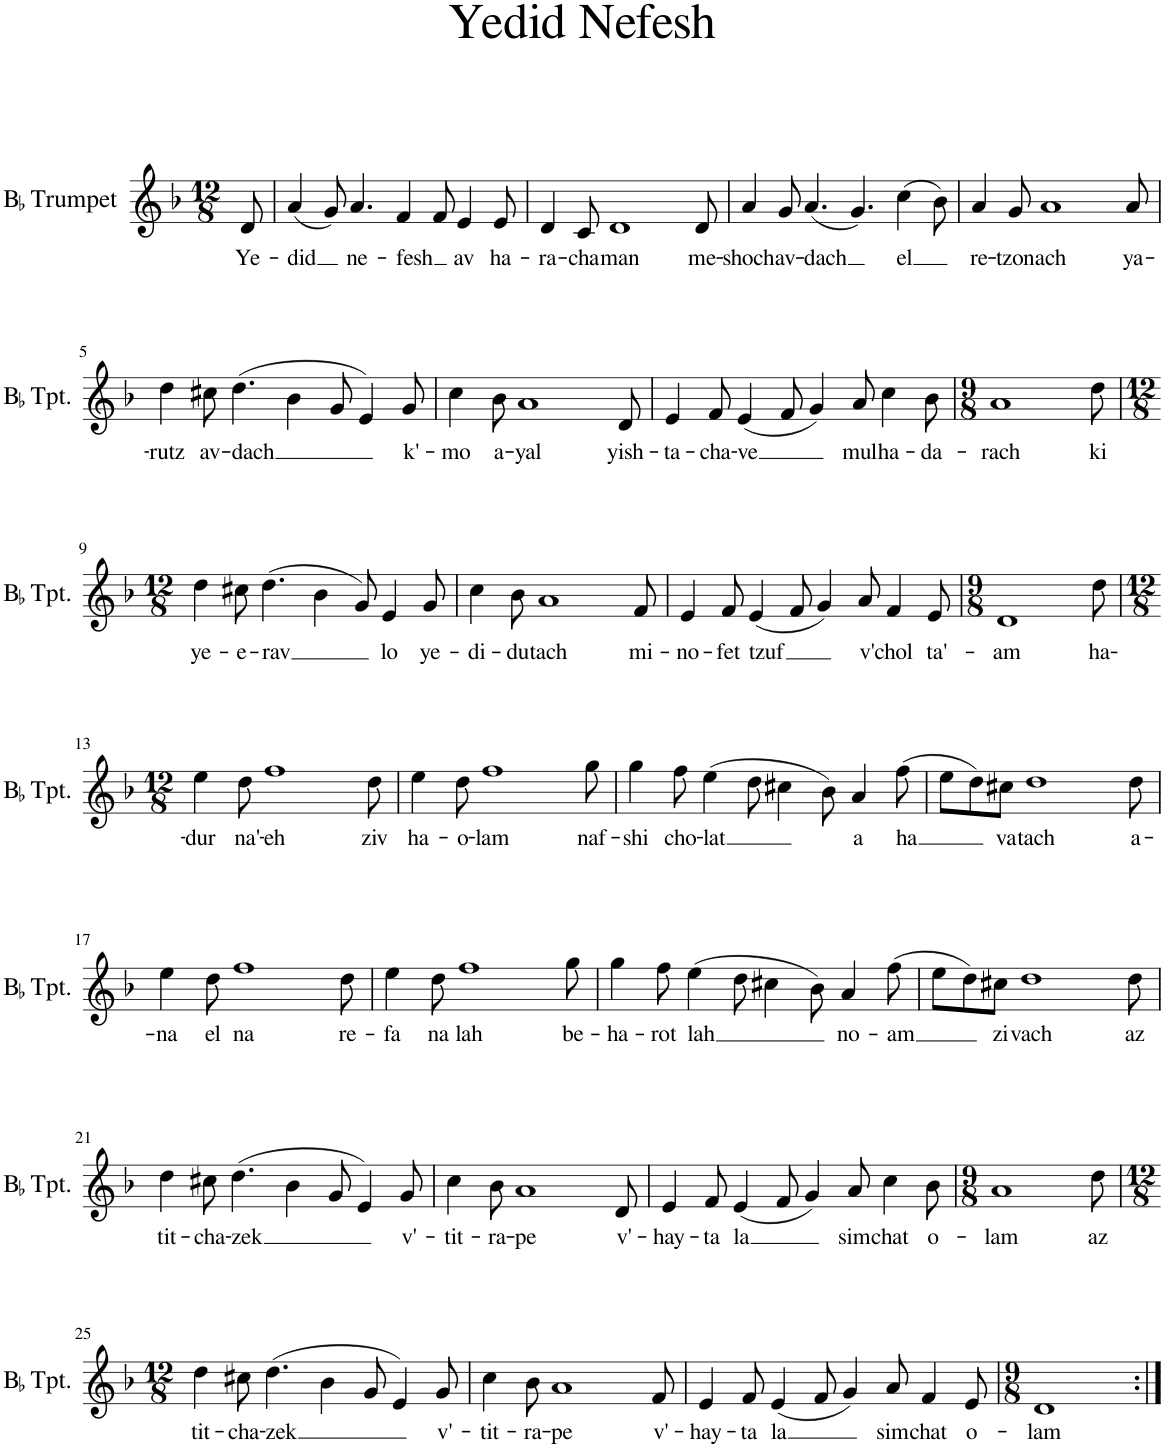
**kern	**text
*part1	*part1
*staff1	*staff1
*I"BaccidentalFlat Trumpet	*
*I'BaccidentalFlat Tpt.	*
*clefG2	*
*Trd1c2	*
*k[b-]	*
*M12/8	*
=	=
!	!LO:LY:b
8d/	Ye-
=1	=1
!	!LO:LY:b
(4a/	-did
8g/)	.
!	!LO:LY:b
4.a/	ne-
!	!LO:LY:b
4f/	-fesh
8f/	.
!	!LO:LY:b
4e/	av
!	!LO:LY:b
8e/	ha-
=2	=2
!	!LO:LY:b
4d/	-ra-
!	!LO:LY:b
8c/	-cha-
!	!LO:LY:b
1d	-man
!	!LO:LY:b
8d/	me-
=3	=3
!	!LO:LY:b
4a/	-shoch
!	!LO:LY:b
8g/	av-
!	!LO:LY:b
(4.a/	-dach
4.g/)	.
!	!LO:LY:b
(4cc\	el
8b-\)	.
=4	=4
!	!LO:LY:b
4a/	re-
!	!LO:LY:b
8g/	-tzon-
!	!LO:LY:b
1a	-ach
!	!LO:LY:b
8a/	ya-
!!LO:LB:g=z
=5	=5
!	!LO:LY:b
4dd\	-rutz
!	!LO:LY:b
8cc#X\	av-
!	!LO:LY:b
(4.dd\	-dach
4b-\	.
8g/	.
4e/)	.
!	!LO:LY:b
8g/	k'-
=6	=6
!	!LO:LY:b
4cc\	-mo
!	!LO:LY:b
8b-\	a-
!	!LO:LY:b
1a	-yal
!	!LO:LY:b
8d/	yish-
=7	=7
!	!LO:LY:b
4e/	-ta-
!	!LO:LY:b
8f/	-cha-
!	!LO:LY:b
(4e/	-ve
8f/	.
4g/)	.
!	!LO:LY:b
8a/	mul
!	!LO:LY:b
4cc\	ha-
!	!LO:LY:b
8b-\	-da-
=8	=8
*M9/8	*
!	!LO:LY:b
1a	-rach
!	!LO:LY:b
8dd\	ki
!!LO:LB:g=z
=9	=9
*M12/8	*
!	!LO:LY:b
4dd\	ye-
!	!LO:LY:b
8cc#X\	-e-
!	!LO:LY:b
(4.dd\	-rav
4b-\	.
8g/)	.
!	!LO:LY:b
4e/	lo
!	!LO:LY:b
8g/	ye-
=10	=10
!	!LO:LY:b
4cc\	-di-
!	!LO:LY:b
8b-\	-du-
!	!LO:LY:b
1a	-tach
!	!LO:LY:b
8f/	mi-
=11	=11
!	!LO:LY:b
4e/	-no-
!	!LO:LY:b
8f/	-fet
!	!LO:LY:b
(4e/	tzuf
8f/	.
4g/)	.
!	!LO:LY:b
8a/	v'-
!	!LO:LY:b
4f/	-chol
!	!LO:LY:b
8e/	ta'-
=12	=12
*M9/8	*
!	!LO:LY:b
1d	-am
!	!LO:LY:b
8dd\	ha-
!!LO:LB:g=z
=13	=13
*M12/8	*
!	!LO:LY:b
4ee\	-dur
!	!LO:LY:b
8dd\	na'-
!	!LO:LY:b
1ff	-eh
!	!LO:LY:b
8dd\	ziv
=14	=14
!	!LO:LY:b
4ee\	ha-
!	!LO:LY:b
8dd\	-o-
!	!LO:LY:b
1ff	-lam
!	!LO:LY:b
8gg\	naf-
=15	=15
!	!LO:LY:b
4gg\	-shi
!	!LO:LY:b
8ff\	cho-
!	!LO:LY:b
(4ee\	-lat
8dd\	.
4cc#X\	.
8b-\)	.
!	!LO:LY:b
4a/	a
!	!LO:LY:b
(8ff\	ha
=16	=16
8ee\L	.
8dd\)	.
!	!LO:LY:b
8cc#X\J	va-
!	!LO:LY:b
1dd	-tach
!	!LO:LY:b
8dd\	a-
!!LO:LB:g=z
=17	=17
!	!LO:LY:b
4ee\	-na
!	!LO:LY:b
8dd\	el
!	!LO:LY:b
1ff	na
!	!LO:LY:b
8dd\	re-
=18	=18
!	!LO:LY:b
4ee\	-fa
!	!LO:LY:b
8dd\	na
!	!LO:LY:b
1ff	lah
!	!LO:LY:b
8gg\	be-
=19	=19
!	!LO:LY:b
4gg\	-ha-
!	!LO:LY:b
8ff\	-rot
!	!LO:LY:b
(4ee\	lah
8dd\	.
4cc#X\	.
8b-\)	.
!	!LO:LY:b
4a/	no-
!	!LO:LY:b
(8ff\	-am
=20	=20
8ee\L	.
8dd\)	.
!	!LO:LY:b
8cc#X\J	zi-
!	!LO:LY:b
1dd	-vach
!	!LO:LY:b
8dd\	az
!!LO:LB:g=z
=21	=21
!	!LO:LY:b
4dd\	tit-
!	!LO:LY:b
8cc#X\	-cha-
!	!LO:LY:b
(4.dd\	-zek
4b-\	.
8g/	.
4e/)	.
!	!LO:LY:b
8g/	v'-
=22	=22
!	!LO:LY:b
4cc\	-tit-
!	!LO:LY:b
8b-\	-ra-
!	!LO:LY:b
1a	-pe
!	!LO:LY:b
8d/	v'-
=23	=23
!	!LO:LY:b
4e/	-hay-
!	!LO:LY:b
8f/	-ta
!	!LO:LY:b
(4e/	la
8f/	.
4g/)	.
!	!LO:LY:b
8a/	sim-
!	!LO:LY:b
4cc\	-chat
!	!LO:LY:b
8b-\	o-
=24	=24
*M9/8	*
!	!LO:LY:b
1a	-lam
!	!LO:LY:b
8dd\	az
!!LO:LB:g=z
=25	=25
*M12/8	*
!	!LO:LY:b
4dd\	tit-
!	!LO:LY:b
8cc#X\	-cha-
!	!LO:LY:b
(4.dd\	-zek
4b-\	.
8g/	.
4e/)	.
!	!LO:LY:b
8g/	v'-
=26	=26
!	!LO:LY:b
4cc\	-tit-
!	!LO:LY:b
8b-\	-ra-
!	!LO:LY:b
1a	-pe
!	!LO:LY:b
8f/	v'-
=27	=27
!	!LO:LY:b
4e/	-hay-
!	!LO:LY:b
8f/	-ta
!	!LO:LY:b
(4e/	la
8f/	.
4g/)	.
!	!LO:LY:b
8a/	sim-
!	!LO:LY:b
4f/	-chat
!	!LO:LY:b
8e/	o-
=28	=28
*M9/8	*
!	!LO:LY:b
1d	-lam
=:|!	=:|!
*-	*-
